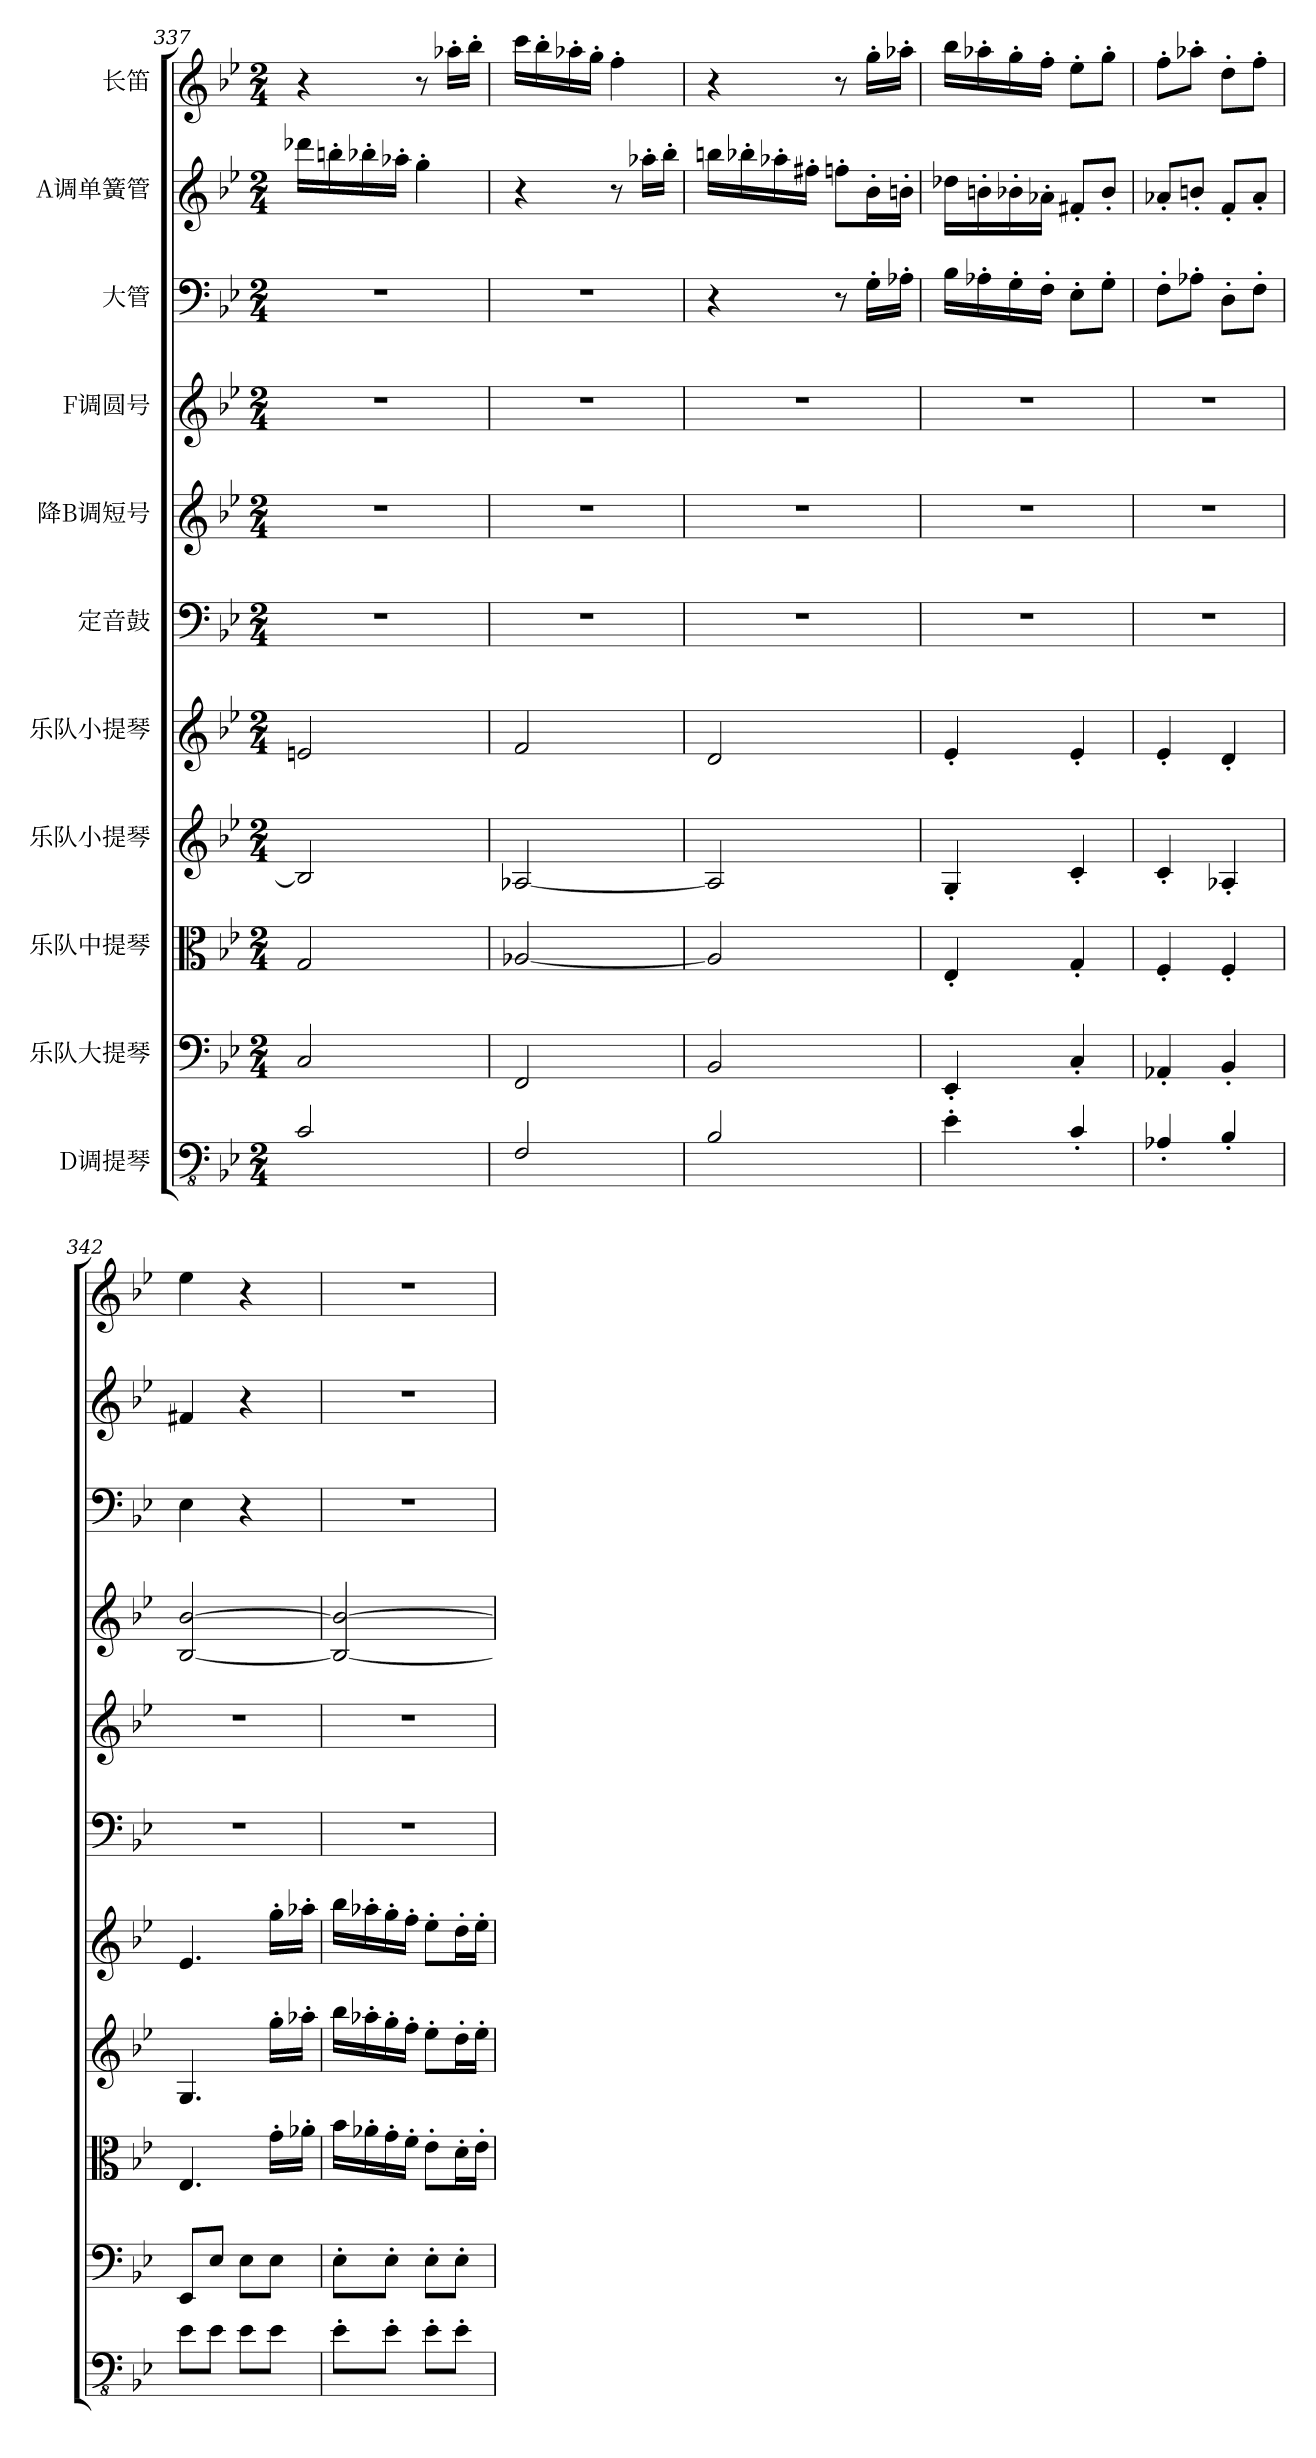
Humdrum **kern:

**kern	**kern	**kern	**kern	**kern	**kern	**kern	**kern	**kern	**kern	**kern
*part11	*part10	*part9	*part8	*part7	*part6	*part5	*part4	*part3	*part2	*part1
*staff11	*staff10	*staff9	*staff8	*staff7	*staff6	*staff5	*staff4	*staff3	*staff2	*staff1
*I"D调提琴	*I"乐队大提琴	*I"乐队中提琴	*I"乐队小提琴	*I"乐队小提琴	*I"定音鼓	*I"降B调短号	*I"F调圆号	*I"大管	*I"A调单簧管	*I"长笛
*clefFv4	*clefF4	*clefC3	*clefG2	*clefG2	*clefF4	*clefG2	*clefG2	*clefF4	*clefG2	*clefG2
*ITrd7c12	*	*	*	*	*	*ITrd1c2	*ITrd4c7	*	*ITrd2c3	*
*k[b-e-]	*k[b-e-]	*k[b-e-]	*k[b-e-]	*k[b-e-]	*k[b-e-]	*k[b-e-a-d-]	*k[b-e-a-]	*k[b-e-]	*k[f#]	*k[b-e-]
*M2/4	*M2/4	*M2/4	*M2/4	*M2/4	*M2/4	*M2/4	*M2/4	*M2/4	*M2/4	*M2/4
=337	=337	=337	=337	=337	=337	=337	=337	=337	=337	=337
2CC/	2C/	2G/	2B-/]	2en/	2r	2r	2r	2r	16bb-X\LL	4r
.	.	.	.	.	.	.	.	.	16gg#X'\	.
.	.	.	.	.	.	.	.	.	16ggn'\	.
.	.	.	.	.	.	.	.	.	16ffn'\JJ	.
.	.	.	.	.	.	.	.	.	4ee'\	8r
.	.	.	.	.	.	.	.	.	.	16aa-X'\LL
.	.	.	.	.	.	.	.	.	.	16bb-'\JJ
=338	=338	=338	=338	=338	=338	=338	=338	=338	=338	=338
2FFF/	2FF/	[2A-X/	[2A-X/	2f/	2r	2r	2r	2r	4r	16ccc\LL
.	.	.	.	.	.	.	.	.	.	16bb-'\
.	.	.	.	.	.	.	.	.	.	16aa-X'\
.	.	.	.	.	.	.	.	.	.	16gg'\JJ
.	.	.	.	.	.	.	.	.	8r	4ff'\
.	.	.	.	.	.	.	.	.	16ffn'\LL	.
.	.	.	.	.	.	.	.	.	16gg'\JJ	.
!!LO:PB:g=z
=339	=339	=339	=339	=339	=339	=339	=339	=339	=339	=339
2BBB-/	2BB-/	2A-/]	2A-/]	2d/	2r	2r	2r	4r	16gg#X\LL	4r
.	.	.	.	.	.	.	.	.	16ggn'\	.
.	.	.	.	.	.	.	.	.	16ffn'\	.
.	.	.	.	.	.	.	.	.	16dd#X'\JJ	.
.	.	.	.	.	.	.	.	8r	8ddn'\L	8r
.	.	.	.	.	.	.	.	16G'\LL	16g'\L	16gg'\LL
.	.	.	.	.	.	.	.	16A-X'\JJ	16g#X'\JJ	16aa-X'\JJ
=340	=340	=340	=340	=340	=340	=340	=340	=340	=340	=340
4EE-'\	4EE-'/	4E-'/	4G'/	4e-'/	2r	2r	2r	16B-\LL	16b-X\LL	16bb-\LL
.	.	.	.	.	.	.	.	16A-X'\	16g#X'\	16aa-X'\
.	.	.	.	.	.	.	.	16G'\	16gn'\	16gg'\
.	.	.	.	.	.	.	.	16F'\JJ	16fn'\JJ	16ff'\JJ
4CC'/	4C'/	4G'/	4c'/	4e-'/	.	.	.	8E-'\L	8d#X'/L	8ee-'\L
.	.	.	.	.	.	.	.	8G'\J	8g'/J	8gg'\J
=341	=341	=341	=341	=341	=341	=341	=341	=341	=341	=341
4AAA-X'/	4AA-X'/	4F'/	4c'/	4e-'/	2r	2r	2r	8F'\L	8fn'/L	8ff'\L
.	.	.	.	.	.	.	.	8A-X'\J	8g#X'/J	8aa-X'\J
4BBB-'/	4BB-'/	4F'/	4A-X'/	4d'/	.	.	.	8D'\L	8d'/L	8dd'\L
.	.	.	.	.	.	.	.	8F'\J	8f'/J	8ff'\J
=342	=342	=342	=342	=342	=342	=342	=342	=342	=342	=342
8EE-\L	8EE-/L	4.E-/	4.G/	4.e-/	2r	2r	[2E-/ [2e-/	4E-\	4d#X/	4ee-\
8EE-\J	8E-/J	.	.	.	.	.	.	.	.	.
8EE-\L	8E-\L	.	.	.	.	.	.	4r	4r	4r
8EE-\J	8E-\J	16g'\LL	16gg'\LL	16gg'\LL	.	.	.	.	.	.
.	.	16a-X'\JJ	16aa-X'\JJ	16aa-X'\JJ	.	.	.	.	.	.
!!LO:PB:g=z
=343	=343	=343	=343	=343	=343	=343	=343	=343	=343	=343
8EE-'\L	8E-'\L	16b-\LL	16bb-\LL	16bb-\LL	2r	2r	2E-/_ 2e-/_	2r	2r	2r
.	.	16a-X'\	16aa-X'\	16aa-X'\	.	.	.	.	.	.
8EE-'\J	8E-'\J	16g'\	16gg'\	16gg'\	.	.	.	.	.	.
.	.	16f'\JJ	16ff'\JJ	16ff'\JJ	.	.	.	.	.	.
8EE-'\L	8E-'\L	8e-'\L	8ee-'\L	8ee-'\L	.	.	.	.	.	.
8EE-'\J	8E-'\J	16d'\L	16dd'\L	16dd'\L	.	.	.	.	.	.
.	.	16e-'\JJ	16ee-'\JJ	16ee-'\JJ	.	.	.	.	.	.
=	=	=	=	=	=	=	=	=	=	=
*-	*-	*-	*-	*-	*-	*-	*-	*-	*-	*-
